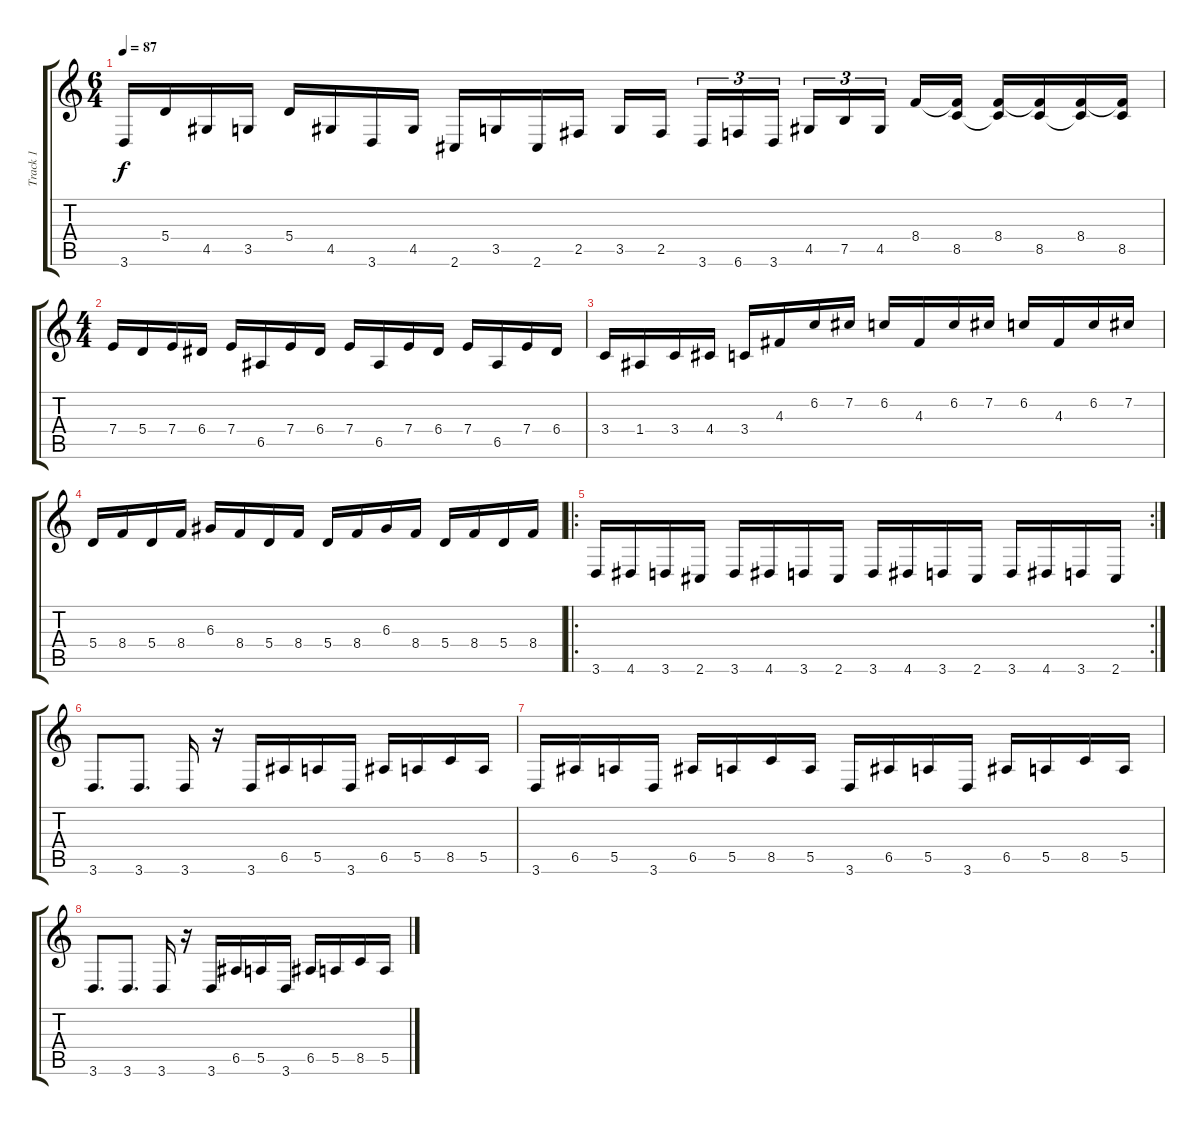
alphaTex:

\track ("Track 1" "Track 1") {instrument distortionguitar}
\staff {score tabs}
\tuning (B3 Gb3 D3 A2 E2 B1) {hide}
\ts (6 4)
\tempo 87
\clef g2
\ks c
3.6.16{dy f} 5.4.16 4.5.16 3.5.16 5.4.16 4.5.16 3.6.16 4.5.16 2.6.16 3.5.16 2.6.16 2.5.16 3.5.16 2.5.16{beam splitsecondary} 3.6.16{tu (3 2)} 6.6.16{tu (3 2)} 3.6.16{tu (3 2) beam splitsecondary} 4.5.16{tu (3 2)} 7.5.16{tu (3 2)} 4.5.16{tu (3 2) beam splitsecondary} 8.4.16 (8.4{t} 8.5).16 (8.4 8.5{t}).16 (8.4{t} 8.5).16 (8.4 8.5{t}).16 (8.4{t} 8.5).16 |
\ts (4 4)
7.4.16 5.4.16 7.4.16 6.4.16 7.4.16 6.5.16 7.4.16 6.4.16 7.4.16 6.5.16 7.4.16 6.4.16 7.4.16 6.5.16 7.4.16 6.4.16 |
3.4.16 1.4.16 3.4.16 4.4.16 3.4.16 4.3.16 6.2.16 7.2.16 6.2.16 4.3.16 6.2.16 7.2.16 6.2.16 4.3.16 6.2.16 7.2.16 |
5.4.16 8.4.16 5.4.16 8.4.16 6.3.16 8.4.16 5.4.16 8.4.16 5.4.16 8.4.16 6.3.16 8.4.16 5.4.16 8.4.16 5.4.16 8.4.16 |
\ro
\rc 2
3.6.16 4.6.16 3.6.16 2.6.16 3.6.16 4.6.16 3.6.16 2.6.16 3.6.16 4.6.16 3.6.16 2.6.16 3.6.16 4.6.16 3.6.16 2.6.16 |
3.6.8{d} 3.6.8{d} 3.6.16 r.16 3.6.16 6.5.16 5.5.16 3.6.16 6.5.16 5.5.16 8.5.16 5.5.16 |
3.6.16 6.5.16 5.5.16 3.6.16 6.5.16 5.5.16 8.5.16 5.5.16 3.6.16 6.5.16 5.5.16 3.6.16 6.5.16 5.5.16 8.5.16 5.5.16 |
3.6.8{d} 3.6.8{d} 3.6.16 r.16 3.6.16 6.5.16 5.5.16 3.6.16 6.5.16 5.5.16 8.5.16 5.5.16
